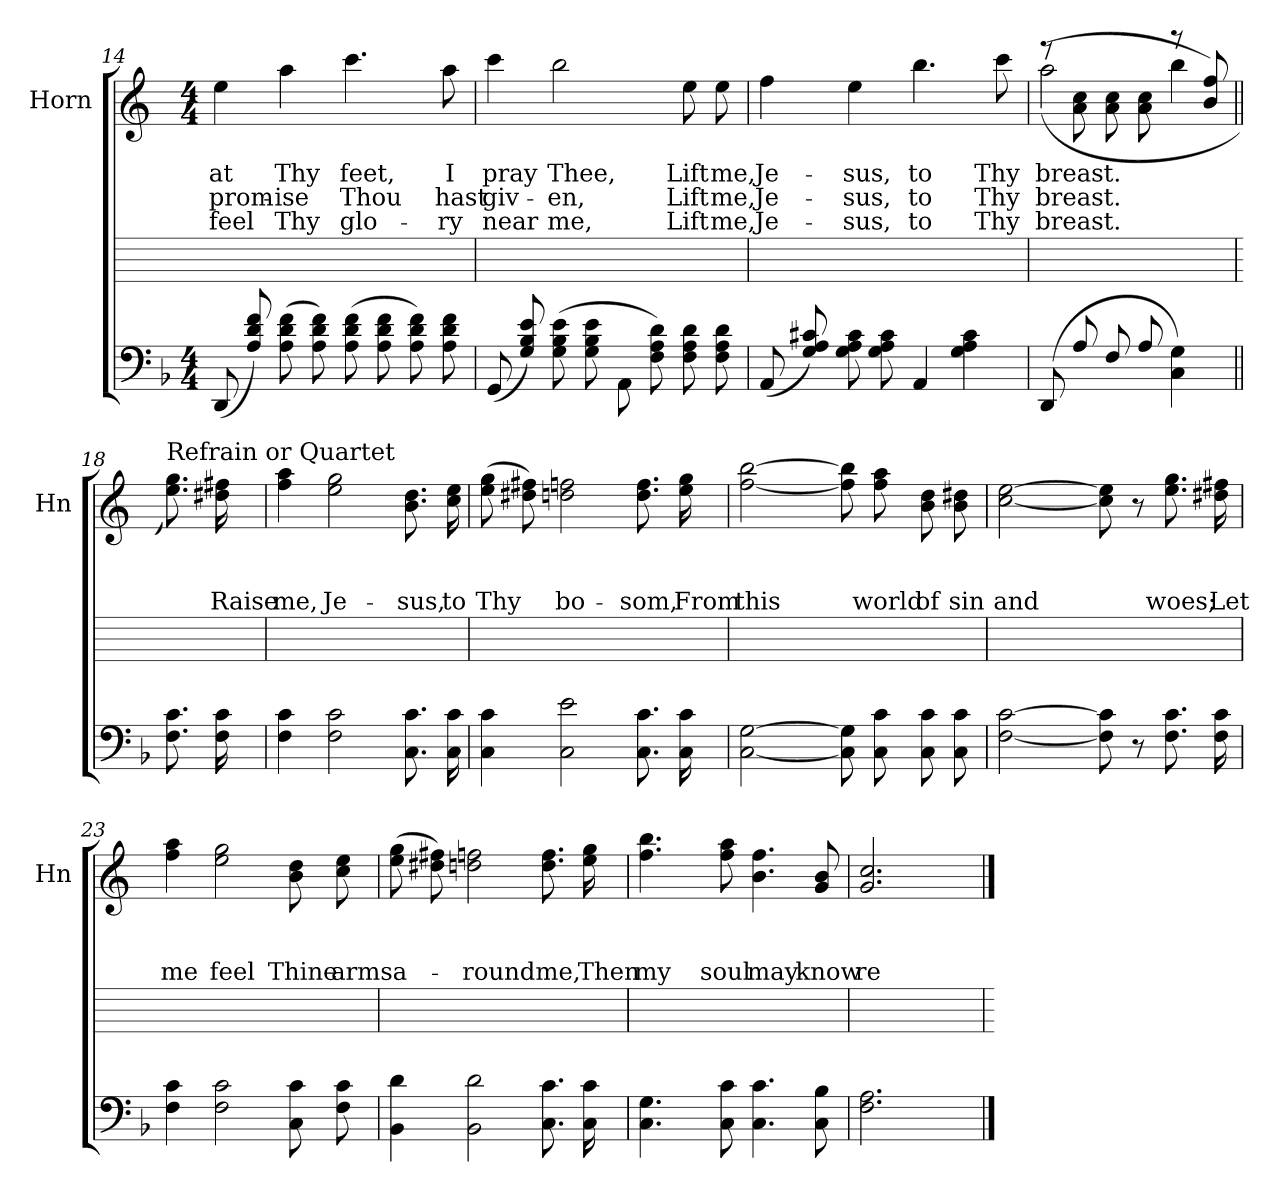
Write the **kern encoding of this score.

**kern	**kern	**kern	**text	**text	**text
*part3	*part2	*part1	*part1	*part1	*part1
*staff3	*staff2	*staff1	*staff1	*staff1	*staff1
*	*	*I"Horn	*	*	*
*	*	*I'Hn	*	*	*
*clefF4	*	*clefG2	*	*	*
*	*	*ITrd4c7	*	*	*
*k[b-]	*	*k[b-]	*	*	*
*F:	*	*F:	*	*	*
*M4/4	*	*M4/4	*	*	*
=14	=14	=14	=14	=14	=14
(8DD/	4ryy	4a	at	prom-	feel
8A/ 8d/ 8f/)	.	.	.	.	.
(8A\ 8d\ 8f\	2.ryy	4dd	Thy	-ise	Thy
8A\ 8d\ 8f\)	.	.	.	.	.
(8A\ 8d\ 8f\	.	4.ff	feet,	Thou	glo-
8A\ 8d\ 8f\	.	.	.	.	.
8A\ 8d\ 8f\)	.	.	.	.	.
8A\ 8d\ 8f\	.	8dd	I	hast	-ry
=15	=15	=15	=15	=15	=15
(8GG/	4ryy	4ff	pray	giv-	near
8G/ 8B-/ 8e/)	.	.	.	.	.
(8G\ 8B-\ 8e\	2.ryy	2ee	Thee,	-en,	me,
8G\ 8B-\ 8e\	.	.	.	.	.
8AA\	.	.	.	.	.
8F\ 8A\ 8d\)	.	.	.	.	.
8F\ 8A\ 8d\	.	8a	Lift	Lift	Lift
8F\ 8A\ 8d\	.	8a	me,	me,	me,
=16	=16	=16	=16	=16	=16
(8AA/	4ryy	4b-	Je-	Je-	Je-
8G/ 8A/ 8c#X/)	.	.	.	.	.
8G\ 8A\ 8c#\	2.ryy	4a	-sus,	-sus,	-sus,
8G\ 8A\ 8c#\	.	.	.	.	.
4AA	.	4.ee	to	to	to
4G 4A 4c#	.	.	.	.	.
.	.	8ff	Thy	Thy	Thy
=17	=17	=17	=17	=17	=17
*	*	*^	*	*	*
(8DD/	4ryy	(8r	(2dd	breast.	breast.	breast.
8A/	.	8d\ 8f\	.	.	.	.
8F/	2ryy	8d\ 8f\	.	.	.	.
8A/	.	8d\ 8f\	.	.	.	.
4C 4G)	.	8r	4ee	.	.	.
.	.	8e/ 8b-/)	.	.	.	.
*	*	*v	*v	*	*	*
=18||	=18	=18||	=18||	=18||	=18||
!	!	!LO:TX:t=Refrain or Quartet	!	!	!
8.F 8.c	4ryy	8.a\ 8.cc\)	.	.	.
16F 16c	.	16g#X\ 16bn\	.	.	Raise
=19	=19	=19	=19	=19	=19
4F 4c	4ryy	4b- 4dd	.	.	me,
2F 2c	2.ryy	2a 2cc	.	.	Je-
8.C 8.c	.	8.e 8.g	.	.	-sus,
16C 16c	.	16f 16a	.	.	to
=20	=20	=20	=20	=20	=20
4C 4c	4ryy	(8a\ 8cc\	.	.	Thy
.	.	8g#X\ 8bn\)	.	.	.
2C 2e	2.ryy	2gn 2b-X	.	.	bo-
8.C 8.c	.	8.g 8.b-	.	.	-som,
16C 16c	.	16a 16cc	.	.	From
=21	=21	=21	=21	=21	=21
[2C [2G	4ryy	[2b- [2ee	.	.	this
.	2.ryy	.	.	.	.
8C] 8G]	.	8b-] 8ee]	.	.	.
8C 8c	.	8b- 8dd	.	.	world
8C 8c	.	8e 8g	.	.	of
8C 8c	.	8e 8g#X	.	.	sin
=22	=22	=22	=22	=22	=22
[2F [2c	4ryy	[2f [2a	.	.	and
.	2.ryy	.	.	.	.
8F] 8c]	.	8f] 8a]	.	.	.
8r	.	8r	.	.	.
8.F 8.c	.	8.a 8.cc	.	.	woes;
16F 16c	.	16g#X 16bn	.	.	Let
=23	=23	=23	=23	=23	=23
4F 4c	4ryy	4b- 4dd	.	.	me
2F 2c	2.ryy	2a 2cc	.	.	feel
8C 8c	.	8e 8g	.	.	Thine
8F 8c	.	8f 8a	.	.	arms
=24	=24	=24	=24	=24	=24
4BB- 4d	4ryy	(8a\ 8cc\	.	.	a-
.	.	8g#X\ 8bn\)	.	.	.
2BB- 2d	2.ryy	2gn 2b-X	.	.	-round
8.C 8.c	.	8.g 8.b-	.	.	me,
16C 16c	.	16a 16cc	.	.	Then
=25	=25	=25	=25	=25	=25
4.C 4.G	4ryy	4.b- 4.ee	.	.	my
.	2.ryy	.	.	.	.
8C 8c	.	8b- 8dd	.	.	soul
4.C 4.c	.	4.e 4.b-	.	.	may
8C 8B-	.	8c 8e	.	.	know
=26	=26	=26	=26	=26	=26
2.F 2.A	4ryy	2.c 2.f	.	.	re-
.	2ryy	.	.	.	.
==	=	==	==	==	==
*-	*-	*-	*-	*-	*-
